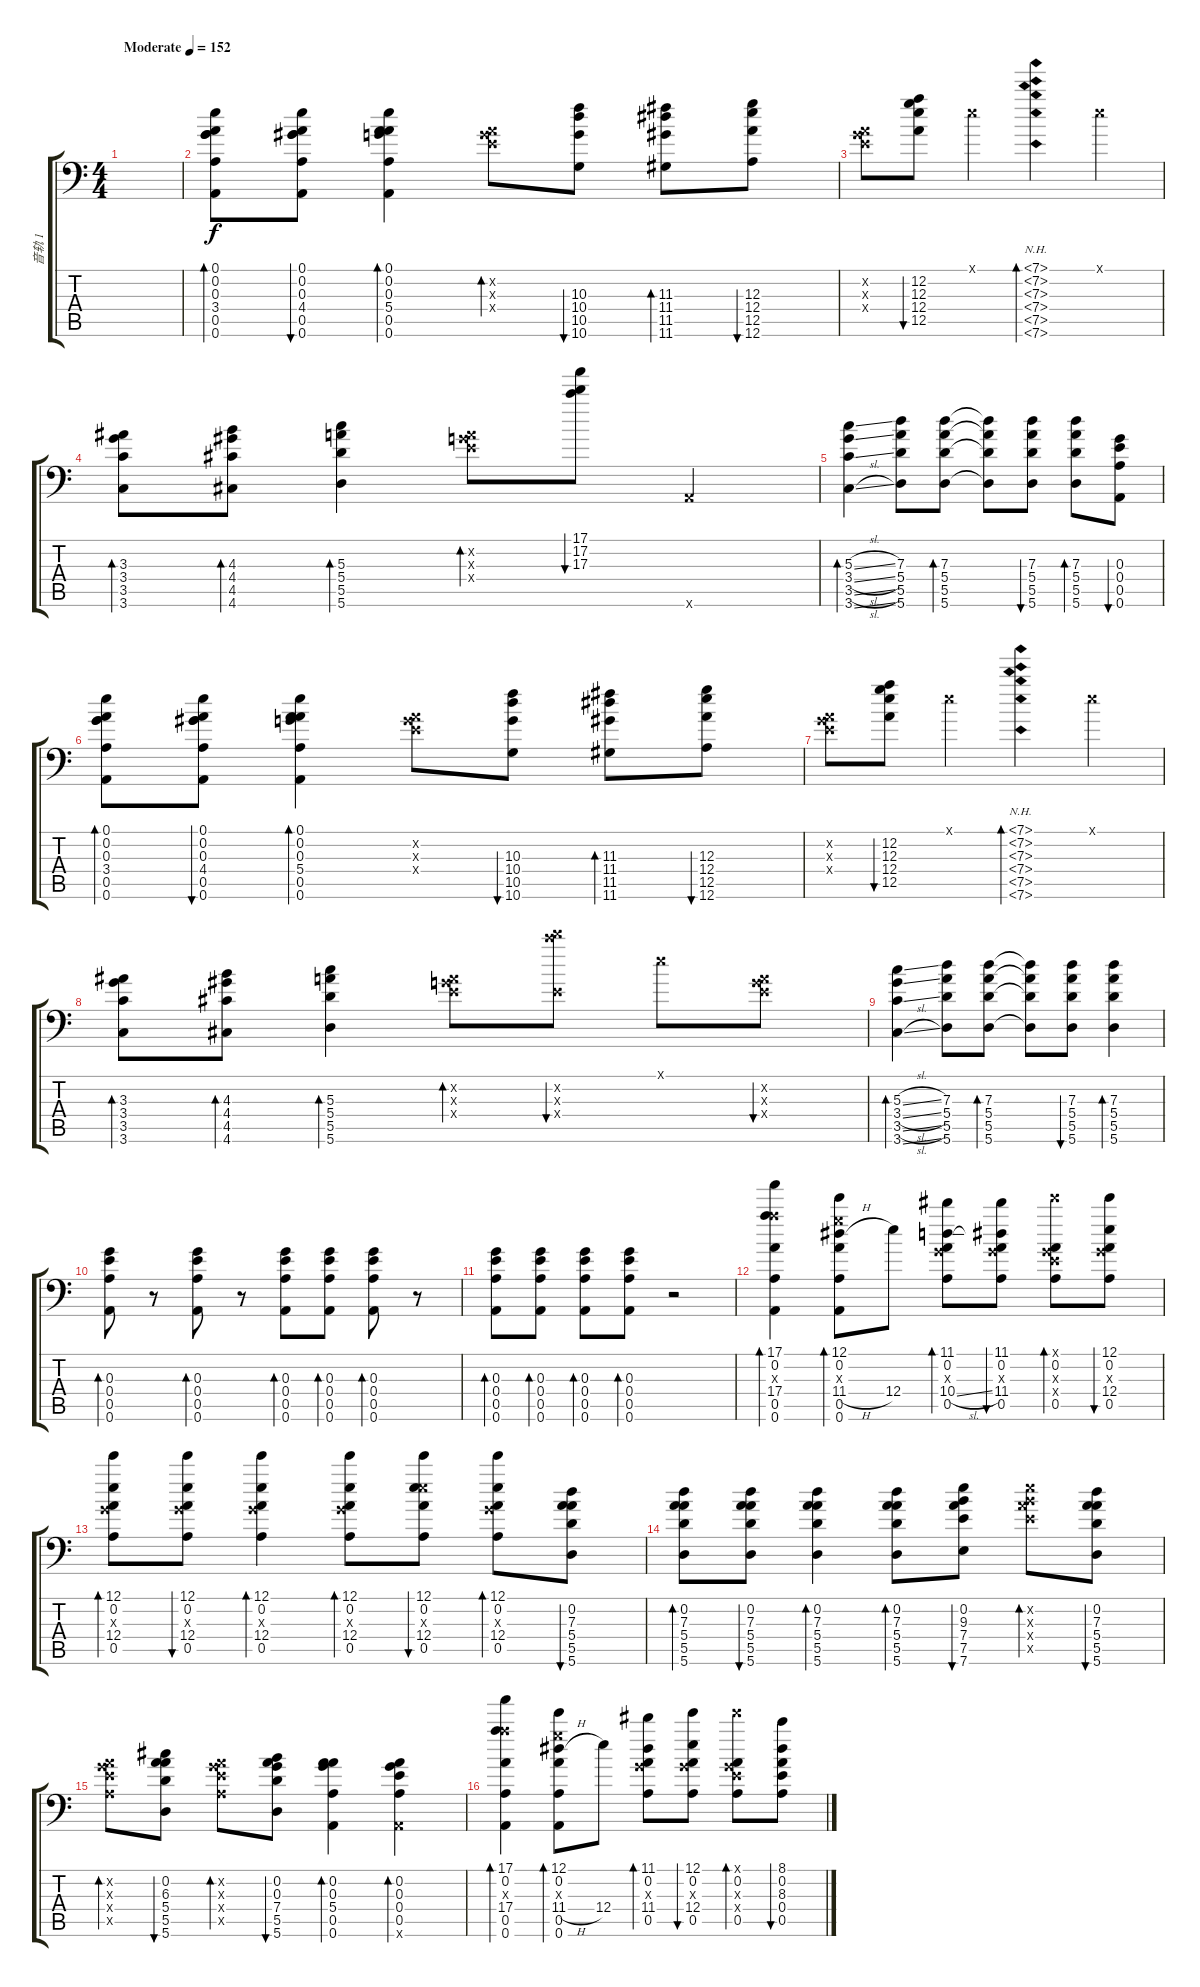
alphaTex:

\track ("音轨 1" "音轨 1") {instrument acousticguitarsteel}
\staff {score tabs}
\tuning (E4 A3 G3 E3 A2 A1) {hide}
\ts (4 4)
\tempo (152 "Moderate")
\clef f4
\ks c
|
(0.1 0.2 0.3 3.4 0.5 0.6).8{bd 60} (0.1 0.2 0.3 4.4 0.5 0.6).8{bu 60} (0.1 0.2 0.3 5.4 0.5 0.6).4{bd 60} (0.2{x} 0.3{x} 0.4{x}).8{bd 60} (10.3 10.4 10.5 10.6).8{bu 60} (11.3 11.4 11.5 11.6).8{bd 60} (12.3 12.4 12.5 12.6).8{bu 60} |
(0.2{x} 0.3{x} 0.4{x}).8 (12.2 12.3 12.4 12.5).8{bu 120} 0.1{x}.4 (7.1{nh} 7.2{nh} 7.3{nh} 7.4{nh} 7.5{nh} 7.6{nh}).4{bd 480} 0.1{x}.4 |
(3.3 3.4 3.5 3.6).8{bd 60} (4.3 4.4 4.5 4.6).8{bd 60} (5.3 5.4 5.5 5.6).4{bd 60} (0.2{x} 0.3{x} 0.4{x}).8{bd 60} (17.1 17.2 17.3).8{bu 60} 0.6{x}.4 |
(5.3{sl} 3.4{sl} 3.5{sl} 3.6{sl}).4{bd 60} (7.3 5.4 5.5 5.6).8 (7.3 5.4 5.5 5.6).8{bd 60} (7.3{t} 5.4{t} 5.5{t} 5.6{t}).8 (7.3 5.4 5.5 5.6).8{bu 60} (7.3 5.4 5.5 5.6).8{bd 60} (0.3 0.4 0.5 0.6).8{bu 60} |
(0.1 0.2 0.3 3.4 0.5 0.6).8{bd 60} (0.1 0.2 0.3 4.4 0.5 0.6).8{bu 60} (0.1 0.2 0.3 5.4 0.5 0.6).4{bd 60} (0.2{x} 0.3{x} 0.4{x}).8 (10.3 10.4 10.5 10.6).8{bu 60} (11.3 11.4 11.5 11.6).8{bd 60} (12.3 12.4 12.5 12.6).8{bu 60} |
(0.2{x} 0.3{x} 0.4{x}).8 (12.2 12.3 12.4 12.5).8{bu 120} 0.1{x}.4 (7.1{nh} 7.2{nh} 7.3{nh} 7.4{nh} 7.5{nh} 7.6{nh}).4{bd 480} 0.1{x}.4 |
(3.3 3.4 3.5 3.6).8{bd 60} (4.3 4.4 4.5 4.6).8{bd 60} (5.3 5.4 5.5 5.6).4{bd 60} (0.2{x} 0.3{x} 0.4{x}).8{bd 60} (17.2{x} 17.3{x} 0.4{x}).8{bu 60} 0.1{x}.8 (0.2{x} 0.3{x} 0.4{x}).8{bu 60} |
(5.3{sl} 3.4{sl} 3.5{sl} 3.6{sl}).4{bd 60} (7.3 5.4 5.5 5.6).8 (7.3 5.4 5.5 5.6).8{bd 60} (7.3{t} 5.4{t} 5.5{t} 5.6{t}).8 (7.3 5.4 5.5 5.6).8{bu 60} (7.3 5.4 5.5 5.6).4{bd 60} |
(0.3 0.4 0.5 0.6).8{bd 60} r.8 (0.3 0.4 0.5 0.6).8{bd 60} r.8 (0.3 0.4 0.5 0.6).8{bd 60} (0.3 0.4 0.5 0.6).8{bd 60} (0.3 0.4 0.5 0.6).8{bd 60} r.8 |
(0.3 0.4 0.5 0.6).8{bd 60} (0.3 0.4 0.5 0.6).8{bd 60} (0.3 0.4 0.5 0.6).8{bd 60} (0.3 0.4 0.5 0.6).8{bd 60} r.2 |
(17.1 0.2 14.3{x} 17.4 0.5 0.6).4{bd 480} (12.1 0.2 12.3{x} 11.4{h} 0.5 0.6).8{bd 120} 12.4.8 (11.1 0.2 0.3{x} 10.4{sl} 0.5).8{bd 60} (11.1 0.2 0.3{x} 11.4 0.5).8{bu 60} (12.1{x} 0.2 0.3{x} 0.4{x} 0.5).8{bd 60} (12.1 0.2 0.3{x} 12.4 0.5).8{bu 60} |
(12.1 0.2 0.3{x} 12.4 0.5).8{bd 60} (12.1 0.2 0.3{x} 12.4 0.5).8{bu 60} (12.1 0.2 0.3{x} 12.4 0.5).4{bd 60} (12.1 0.2 0.3{x} 12.4 0.5).8{bd 60} (12.1 0.2 9.3{x} 12.4 0.5).8{bu 60} (12.1 0.2 0.3{x} 12.4 0.5).8{bd 60} (0.2 7.3 5.4 5.5 5.6).8{bu 60} |
(0.2 7.3 5.4 5.5 5.6).8{bd 60} (0.2 7.3 5.4 5.5 5.6).8{bu 60} (0.2 7.3 5.4 5.5 5.6).4{bd 60} (0.2 7.3 5.4 5.5 5.6).8{bd 60} (0.2 9.3 7.4 7.5 7.6).8{bu 60} (0.2{x} 9.3{x} 7.4{x} 7.5{x}).8{bd 60} (0.2 7.3 5.4 5.5 5.6).8{bu 60} |
(0.2{x} 0.3{x} 0.4{x} 0.5{x}).8{bd 60} (0.2 6.3 5.4 5.5 5.6).8{bu 60} (0.2{x} 0.3{x} 0.4{x} 0.5{x}).8{bd 60} (0.2 0.3 7.4 5.5 5.6).8{bu 60} (0.2 0.3 5.4 0.5 0.6).4{bd 60} (0.2 0.3 0.4 0.5 0.6{x}).4{bd 60} |
(17.1 0.2 14.3{x} 17.4 0.5 0.6).4{bd 480} (12.1 0.2 12.3{x} 11.4{h} 0.5 0.6).8{bd 120} 12.4.8 (11.1 0.2 0.3{x} 11.4 0.5).8{bd 60} (12.1 0.2 0.3{x} 12.4 0.5).8{bu 60} (12.1{x} 0.2 0.3{x} 0.4{x} 0.5).8{bd 60} (8.1 0.2 8.3 0.4 0.5).8{bu 60}
